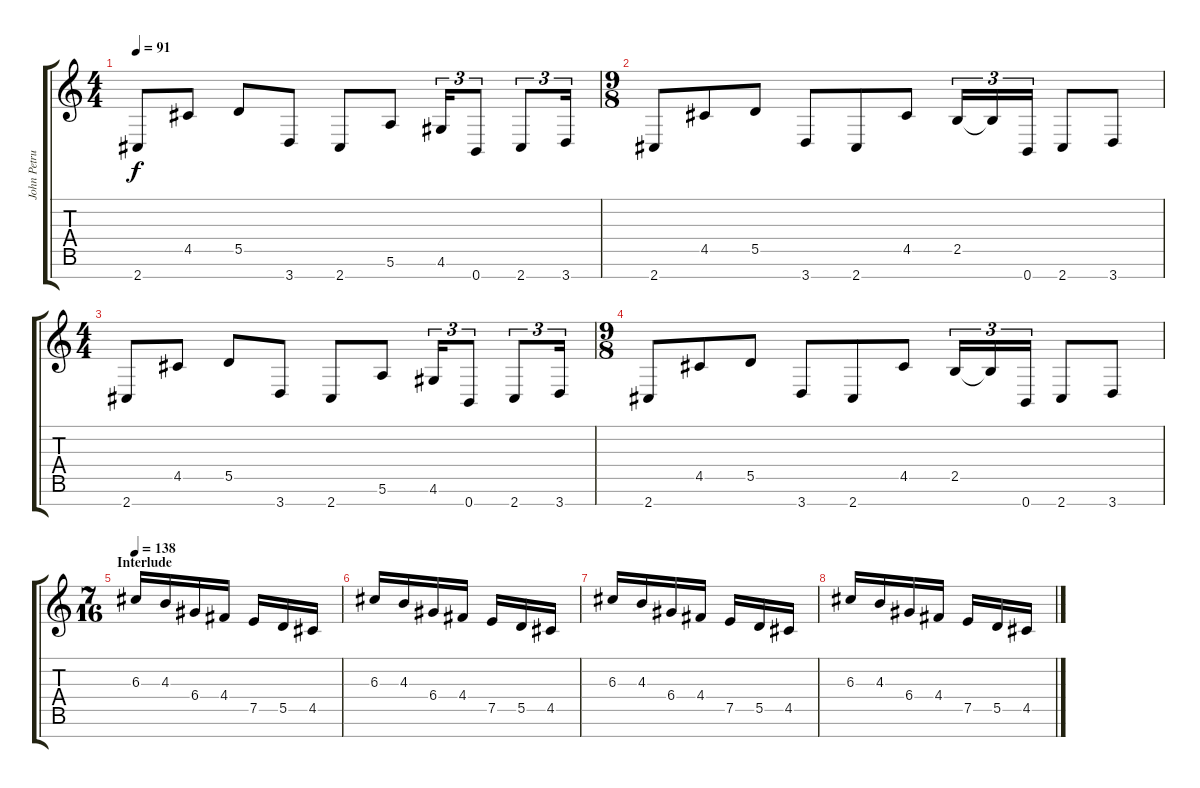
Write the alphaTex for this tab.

\track ("John Petrucci" "John Petru") {instrument distortionguitar}
\staff {score tabs}
\tuning (E4 B3 G3 D3 A2 E2 B1) {hide}
\ts (4 4)
\tempo 91
\clef g2
\ks c
2.7.8{dy f} 4.5.8 5.5.8 3.7.8 2.7.8 5.6.8 4.6.16{tu (3 2)} 0.7.8{tu (3 2)} 2.7.8{tu (3 2)} 3.7.16{tu (3 2)} |
\ts (9 8)
2.7.8 4.5.8 5.5.8 3.7.8 2.7.8 4.5.8 2.5.16{tu (3 2)} 2.5{t}.16{tu (3 2)} 0.7.16{tu (3 2)} 2.7.8 3.7.8 |
\ts (4 4)
2.7.8 4.5.8 5.5.8 3.7.8 2.7.8 5.6.8 4.6.16{tu (3 2)} 0.7.8{tu (3 2)} 2.7.8{tu (3 2)} 3.7.16{tu (3 2)} |
\ts (9 8)
2.7.8 4.5.8 5.5.8 3.7.8 2.7.8 4.5.8 2.5.16{tu (3 2)} 2.5{t}.16{tu (3 2)} 0.7.16{tu (3 2)} 2.7.8 3.7.8 |
\ts (7 16)
\section ("" "Interlude")
\tempo 138
6.3.16 4.3.16 6.4.16 4.4.16 7.5.16 5.5.16 4.5.16 |
6.3.16 4.3.16 6.4.16 4.4.16 7.5.16 5.5.16 4.5.16 |
6.3.16 4.3.16 6.4.16 4.4.16 7.5.16 5.5.16 4.5.16 |
6.3.16 4.3.16 6.4.16 4.4.16 7.5.16 5.5.16 4.5.16
